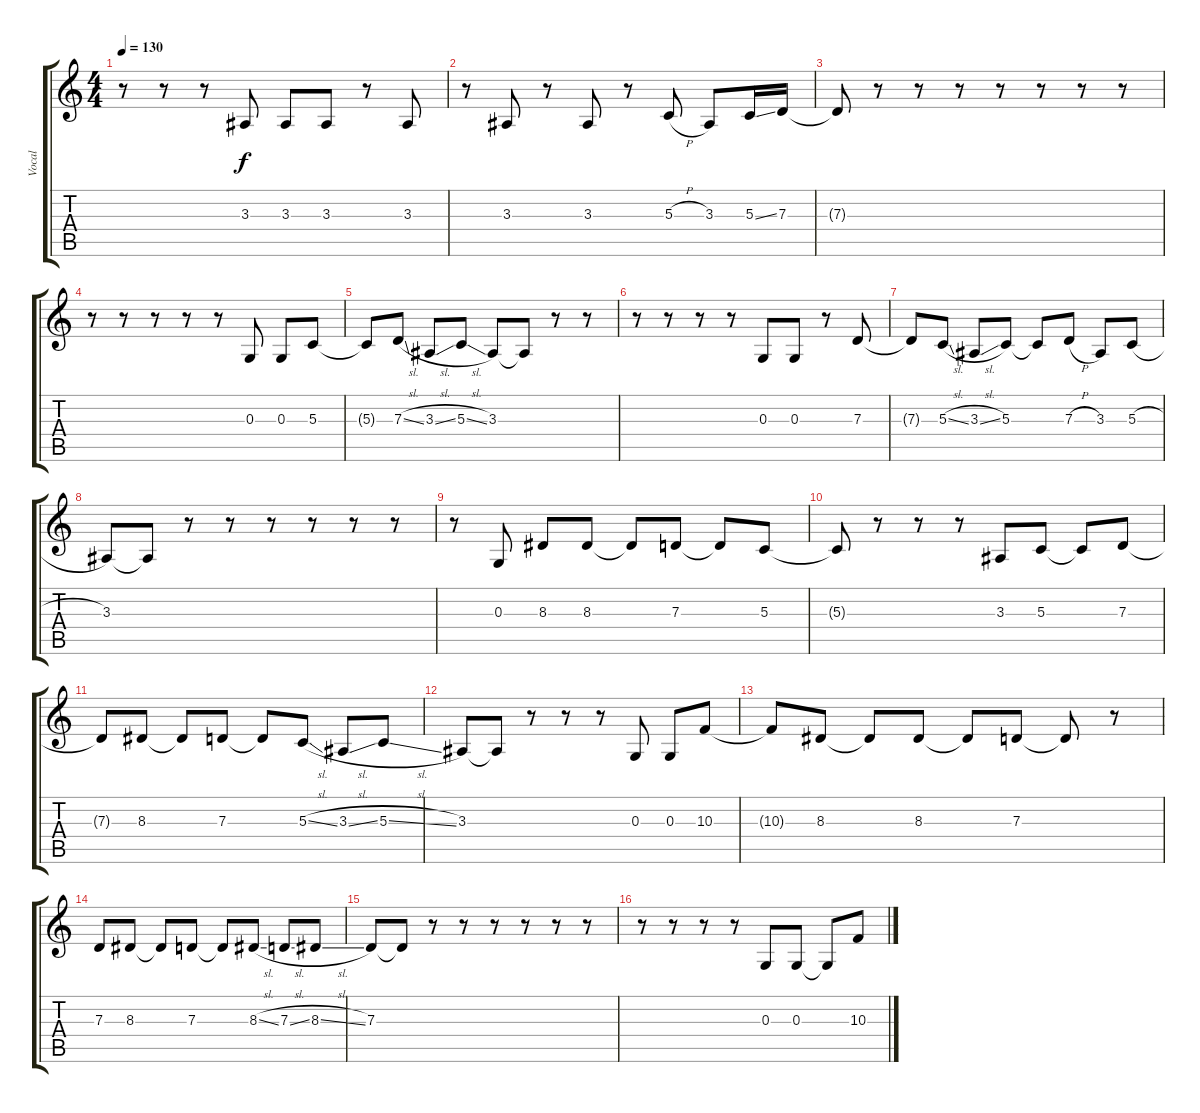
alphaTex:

\track ("Vocal" "Vocal") {instrument lead6voice}
\staff {score tabs}
\tuning (E4 B3 G3 D3 A2 E2) {hide}
\ts (4 4)
\tempo 130
\clef g2
\ks c
r.8{dy f} r.8 r.8 3.3.8 3.3.8 3.3.8 r.8 3.3.8 |
r.8 3.3.8 r.8 3.3.8 r.8 5.3{h}.8 3.3.8 5.3{ss}.16 7.3.16 |
7.3{t}.8 r.8 r.8 r.8 r.8 r.8 r.8 r.8 |
r.8 r.8 r.8 r.8 r.8 0.3.8 0.3.8 5.3.8 |
5.3{t}.8 7.3{sl}.8 3.3{sl}.8 5.3{sl}.8 3.3.8 3.3{t}.8 r.8 r.8 |
r.8 r.8 r.8 r.8 0.3.8 0.3.8 r.8 7.3.8 |
7.3{t}.8 5.3{sl}.8 3.3{sl}.8 5.3.8 5.3{t}.8 7.3{h}.8 3.3.8 5.3{h}.8 |
3.3.8 3.3{t}.8 r.8 r.8 r.8 r.8 r.8 r.8 |
r.8 0.3.8 8.3.8 8.3.8 8.3{t}.8 7.3.8 7.3{t}.8 5.3.8 |
5.3{t}.8 r.8 r.8 r.8 3.3.8 5.3.8 5.3{t}.8 7.3.8 |
7.3{t}.8 8.3.8 8.3{t}.8 7.3.8 7.3{t}.8 5.3{sl}.8 3.3{sl}.8 5.3{sl}.8 |
3.3.8 3.3{t}.8 r.8 r.8 r.8 0.3.8 0.3.8 10.3.8 |
10.3{t}.8 8.3.8 8.3{t}.8 8.3.8 8.3{t}.8 7.3.8 7.3{t}.8 r.8 |
7.3.8 8.3.8 8.3{t}.8 7.3.8 7.3{t}.8 8.3{sl}.8 7.3{sl}.8 8.3{sl}.8 |
7.3.8 7.3{t}.8 r.8 r.8 r.8 r.8 r.8 r.8 |
r.8 r.8 r.8 r.8 0.3.8 0.3.8 0.3{t}.8 10.3.8
